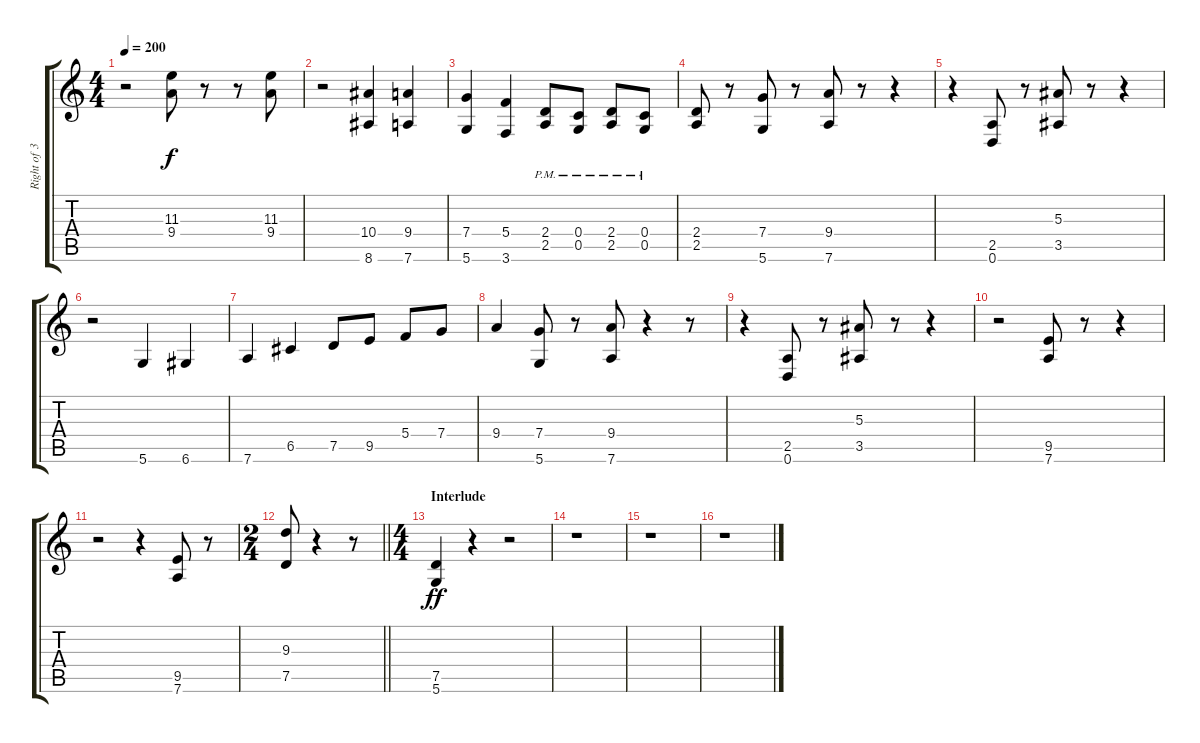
\track ("Right of 3" "Right of 3") {instrument distortionguitar}
\staff {score tabs}
\tuning (D4 A3 F3 C3 G2 D2) {hide}
\ts (4 4)
\tempo 200
\clef g2
\ks c
r.2{dy f} (11.3 9.4).8 r.8 r.8 (11.3 9.4).8 |
r.2 (10.4 8.6).4 (9.4 7.6).4 |
(7.4 5.6).4 (5.4 3.6).4 (2.4{pm} 2.5{pm}).8 (0.4{pm} 0.5{pm}).8 (2.4{pm} 2.5{pm}).8 (0.4{pm} 0.5{pm}).8 |
(2.4 2.5).8 r.8 (7.4 5.6).8 r.8 (9.4 7.6).8 r.8 r.4 |
r.4 (2.5 0.6).8 r.8 (5.3 3.5).8 r.8 r.4 |
r.2 5.6.4 6.6.4 |
7.6.4 6.5.4 7.5.8 9.5.8 5.4.8 7.4.8 |
9.4.4 (7.4 5.6).8 r.8 (9.4 7.6).8 r.4 r.8 |
r.4 (2.5 0.6).8 r.8 (5.3 3.5).8 r.8 r.4 |
r.2 (9.5 7.6).8 r.8 r.4 |
r.2 r.4 (9.5 7.6).8 r.8 |
\ts (2 4)
\barLineRight lightlight
(9.3 7.5).8 r.4 r.8 |
\ts (4 4)
\section ("" "Interlude")
(7.5 5.6).4{dy ff} r.4 r.2 |
r.1 |
r.1 |
r.1
